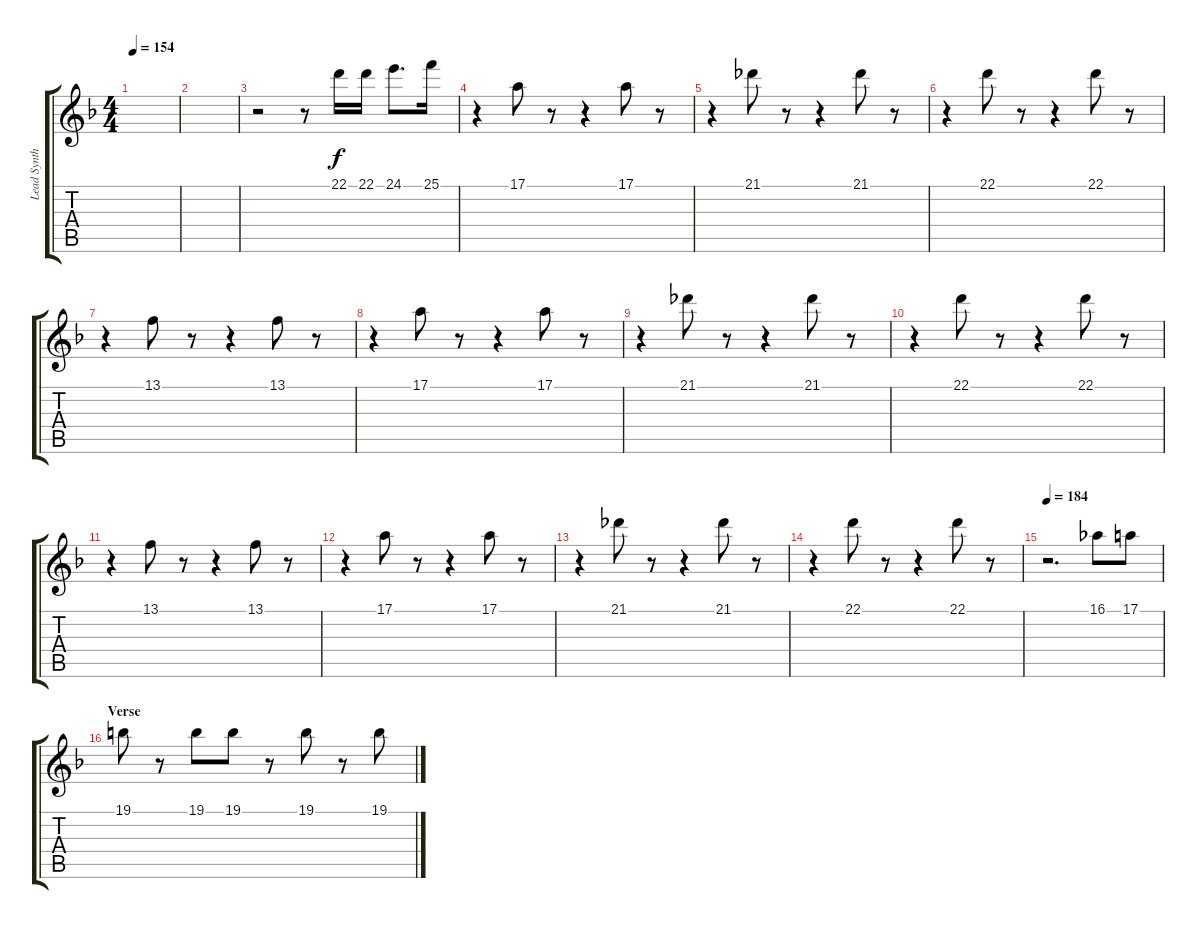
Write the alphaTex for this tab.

\track ("Lead Synthesizer (Staff 1)" "Lead Synth") {instrument lead7fifths}
\staff {score tabs}
\tuning (E4 B3 G3 D3 A2 E2) {hide}
\ts (4 4)
\tempo 154
\clef g2
\ks dminor
|
|
r.2 r.8 22.1.16 22.1.16 24.1.8{d} 25.1.16 |
r.4 17.1.8 r.8 r.4 17.1.8 r.8 |
r.4 21.1.8 r.8 r.4 21.1.8 r.8 |
r.4 22.1.8 r.8 r.4 22.1.8 r.8 |
r.4 13.1.8 r.8 r.4 13.1.8 r.8 |
r.4 17.1.8 r.8 r.4 17.1.8 r.8 |
r.4 21.1.8 r.8 r.4 21.1.8 r.8 |
r.4 22.1.8 r.8 r.4 22.1.8 r.8 |
r.4 13.1.8 r.8 r.4 13.1.8 r.8 |
r.4 17.1.8 r.8 r.4 17.1.8 r.8 |
r.4 21.1.8 r.8 r.4 21.1.8 r.8 |
r.4 22.1.8 r.8 r.4 22.1.8 r.8 |
\tempo 184
r.2{d} 16.1.8 17.1.8 |
\section ("" "Verse")
19.1.8 r.8 19.1.8 19.1.8 r.8 19.1.8 r.8 19.1.8
